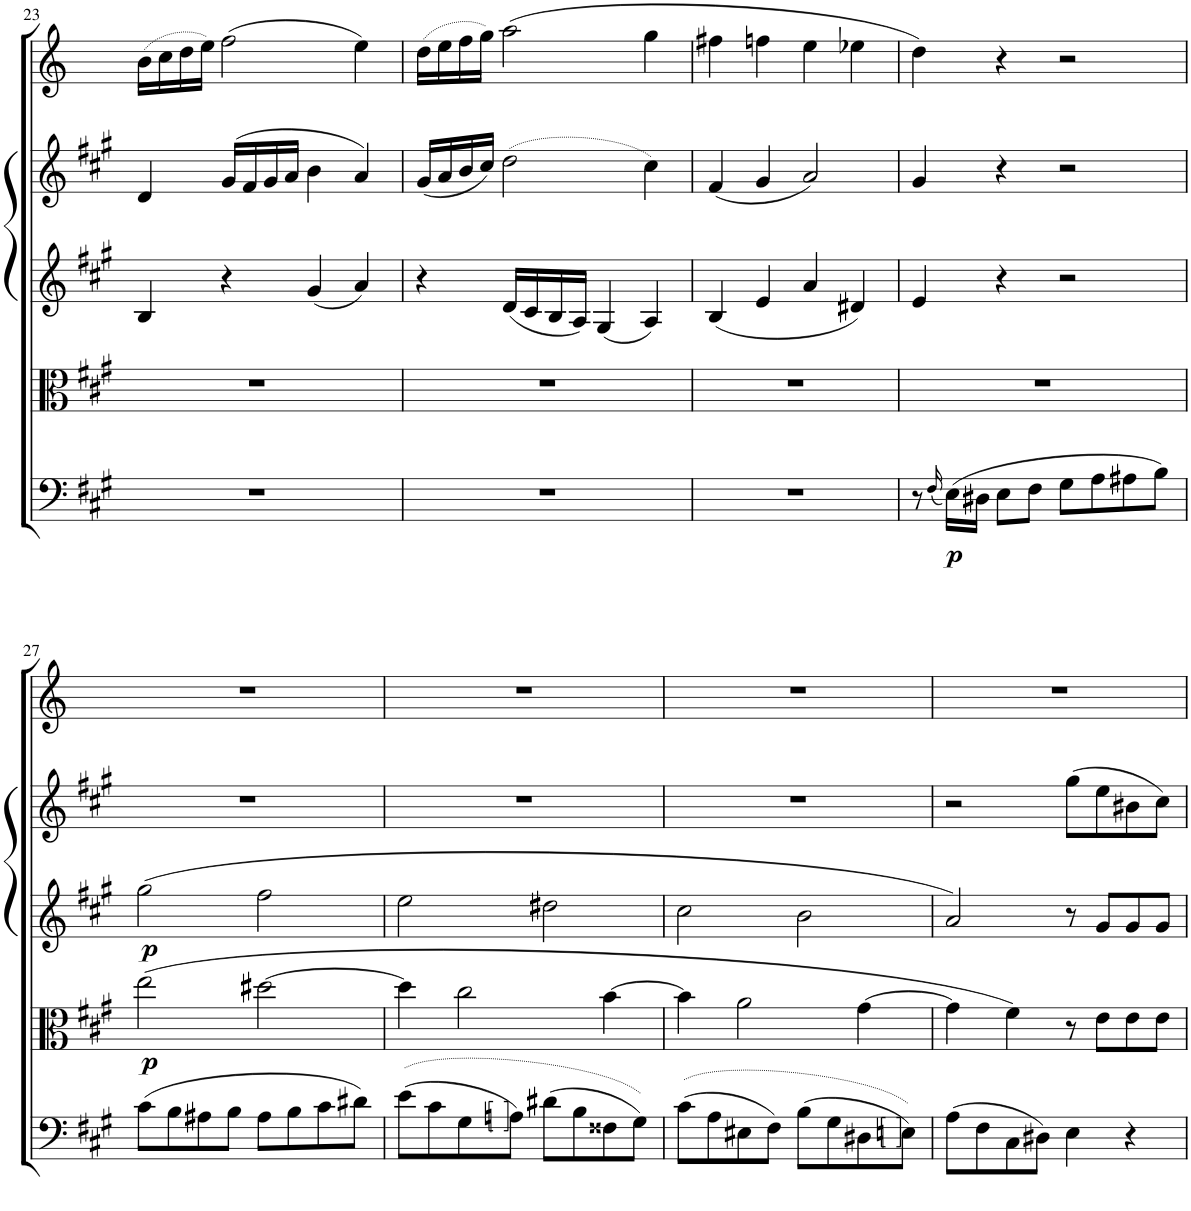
**kern	**dynam	**kern	**dynam	**kern	**dynam	**kern	**kern
*part5	*part5	*part4	*part4	*part3	*part3	*part2	*part1
*staff5	*staff5	*staff4	*staff4	*staff3	*staff3	*staff2	*staff1
*I"Violoncello	*	*I"Viola	*	*I"Violino II	*	*I"Violino I	*I"Clarinetto in La/A
*I'Vc	*	*I'Vla	*	*I'Vln	*	*I'Vln	*I'Cl
!!LO:PB:g=z
*clefF4	*	*clefC3	*	*clefG2	*	*clefG2	*clefG2
*	*	*	*	*	*	*	*Trd2c3
*k[f#c#g#]	*	*k[f#c#g#]	*	*k[f#c#g#]	*	*k[f#c#g#]	*k[]
*M4/4	*	*M4/4	*	*M4/4	*	*M4/4	*M4/4
*met(c)	*	*met(c)	*	*met(c)	*	*met(c)	*met(c)
=23	=23	=23	=23	=23	=23	=23	=23
1r	.	1r	.	4B/	.	4d/	(16b\LL
.	.	.	.	.	.	.	16cc\
.	.	.	.	.	.	.	16dd\
.	.	.	.	.	.	.	16ee\JJ)
.	.	.	.	4r	.	(16g#/LL	(2ff\
.	.	.	.	.	.	16f#/	.
.	.	.	.	.	.	16g#/	.
.	.	.	.	.	.	16a/JJ	.
.	.	.	.	(4g#/	.	4b\	.
.	.	.	.	4a/)	.	4a/)	4ee\)
=24	=24	=24	=24	=24	=24	=24	=24
1r	.	1r	.	4r	.	(16g#/LL	(16dd\LL
.	.	.	.	.	.	16a/	16ee\
.	.	.	.	.	.	16b/	16ff\
.	.	.	.	.	.	16cc#/JJ)	16gg\JJ)
.	.	.	.	(16d/LL	.	(2dd\	(2aa\
.	.	.	.	16c#/	.	.	.
.	.	.	.	16B/	.	.	.
.	.	.	.	16A/JJ)	.	.	.
.	.	.	.	(4G#/	.	.	.
.	.	.	.	4A/)	.	4cc#\)	4gg\
=25	=25	=25	=25	=25	=25	=25	=25
1r	.	1r	.	(4B/	.	(4f#/	4ff#X\
.	.	.	.	4e/	.	4g#/	4ffn\
.	.	.	.	4a/	.	2a/)	4ee\
.	.	.	.	4d#X/)	.	.	4ee-X\
=26	=26	=26	=26	=26	=26	=26	=26
8r	.	1r	.	4e/	.	4g#/	4dd\)
(16qF#/	.	.	.	.	.	.	.
!	!LO:DY:b	!	!	!	!	!	!
(16E\LL)	p	.	.	.	.	.	.
16D#X\JJ	.	.	.	.	.	.	.
8E\L	.	.	.	4r	.	4r	4r
8F#\J	.	.	.	.	.	.	.
8G#\L	.	.	.	2r	.	2r	2r
8A\	.	.	.	.	.	.	.
8A#X\	.	.	.	.	.	.	.
8B\J)	.	.	.	.	.	.	.
!!LO:LB:g=z
=27	=27	=27	=27	=27	=27	=27	=27
!	!	!	!LO:DY:b	!	!LO:DY:b	!	!
(8c#\L	.	(2ee\	p	(2gg#\	p	1r	1r
8B\	.	.	.	.	.	.	.
8A#X\	.	.	.	.	.	.	.
8B\J	.	.	.	.	.	.	.
8A#\L	.	[2dd#X\	.	2ff#\	.	.	.
8B\	.	.	.	.	.	.	.
8c#\	.	.	.	.	.	.	.
8d#X\J)	.	.	.	.	.	.	.
=28	=28	=28	=28	=28	=28	=28	=28
((8e\L	.	4dd#\]	.	2ee\	.	1r	1r
8c#\	.	.	.	.	.	.	.
8G#\	.	2cc#\	.	.	.	.	.
8An\J)	.	.	.	.	.	.	.
(8d#X\L	.	.	.	2dd#X\	.	.	.
8B\	.	.	.	.	.	.	.
8F##X\	.	[4b\	.	.	.	.	.
8G#\J))	.	.	.	.	.	.	.
=29	=29	=29	=29	=29	=29	=29	=29
((8c#\L	.	4b\]	.	2cc#\	.	1r	1r
8A\	.	.	.	.	.	.	.
8E#X\	.	2a\	.	.	.	.	.
8F#\J)	.	.	.	.	.	.	.
(8B\L	.	.	.	2b\	.	.	.
8G#\	.	.	.	.	.	.	.
8D#X\	.	[4g#\	.	.	.	.	.
8En\J))	.	.	.	.	.	.	.
=30	=30	=30	=30	=30	=30	=30	=30
(8A\L	.	4g#\]	.	2a/)	.	2r	1r
8F#\	.	.	.	.	.	.	.
8C#\	.	4f#\)	.	.	.	.	.
8D#X\J)	.	.	.	.	.	.	.
4E\	.	8r	.	8r	.	(8gg#\L	.
.	.	8e\L	.	8g#/L	.	8ee\	.
4r	.	8e\	.	8g#/	.	8b#X\	.
.	.	8e\J	.	8g#/J	.	8cc#\J)	.
=	=	=	=	=	=	=	=
*-	*-	*-	*-	*-	*-	*-	*-
